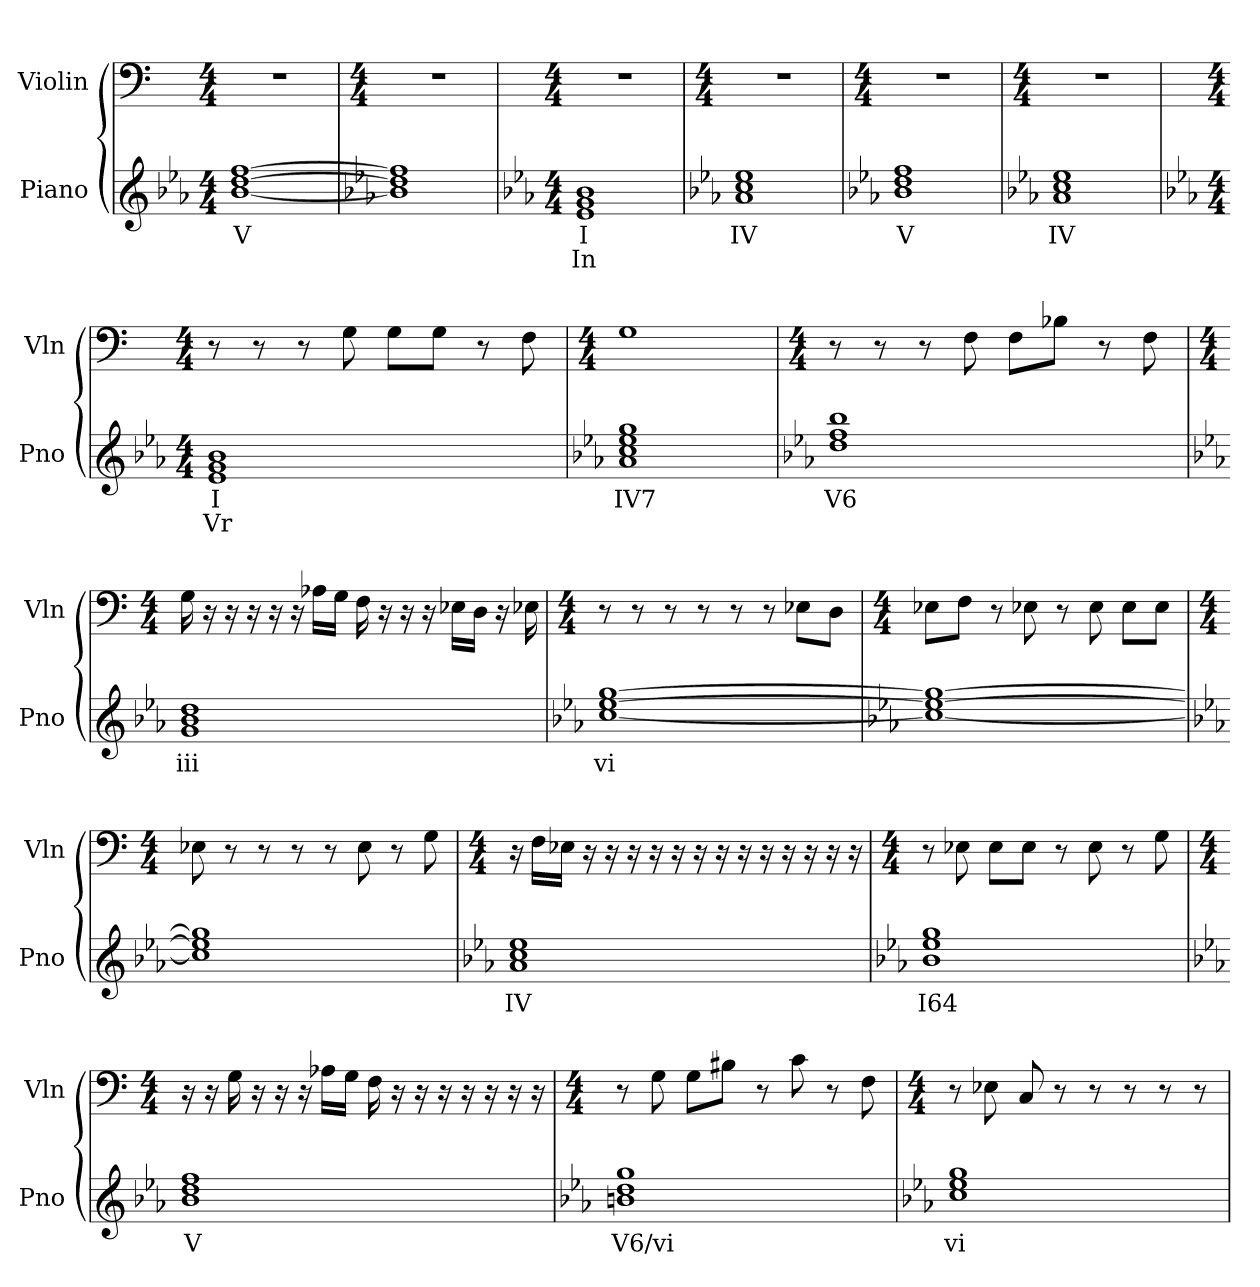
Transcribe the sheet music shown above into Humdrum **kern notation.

**kern	**text	**text	**kern
*part2	*part2	*part2	*part1
*staff2	*staff2	*staff2	*staff1
*I"Piano	*	*	*I"Violin
*I'Pno	*	*	*I'Vln
*k[b-e-a-]	*	*	*
*E-:	*	*	*
*M4/4	*	*	*M4/4
=	=	=	=
[1b- [1dd [1ff	V	.	1r
=	=	=	=
*k[b-e-a-]	*	*	*
*E-:	*	*	*
*	*	*	*M4/4
1b-] 1dd] 1ff]	.	.	1r
=	=	=	=
*k[b-e-a-]	*	*	*
*E-:	*	*	*
*M4/4	*	*	*M4/4
1e- 1g 1b-	I	In	1r
=	=	=	=
*k[b-e-a-]	*	*	*
*E-:	*	*	*
*	*	*	*M4/4
1a- 1cc 1ee-	IV	.	1r
=	=	=	=
*k[b-e-a-]	*	*	*
*E-:	*	*	*
*	*	*	*M4/4
1b- 1dd 1ff	V	.	1r
=	=	=	=
*k[b-e-a-]	*	*	*
*E-:	*	*	*
*	*	*	*M4/4
1a- 1cc 1ee-	IV	.	1r
=	=	=	=
*k[b-e-a-]	*	*	*
*E-:	*	*	*
*M4/4	*	*	*M4/4
1e- 1g 1b-	I	Vr	8r
.	.	.	8r
.	.	.	8r
.	.	.	8G
.	.	.	8GL
.	.	.	8GJ
.	.	.	8r
.	.	.	8F
=	=	=	=
*k[b-e-a-]	*	*	*
*E-:	*	*	*
*	*	*	*M4/4
1a- 1cc 1ee- 1gg	IV7	.	1G
=	=	=	=
*k[b-e-a-]	*	*	*
*E-:	*	*	*
*	*	*	*M4/4
1dd 1ff 1bb-	V6	.	8r
.	.	.	8r
.	.	.	8r
.	.	.	8F
.	.	.	8FL
.	.	.	8B-XJ
.	.	.	8r
.	.	.	8F
=	=	=	=
*k[b-e-a-]	*	*	*
*E-:	*	*	*
*	*	*	*M4/4
1g 1b- 1dd	iii	.	16G
.	.	.	16r
.	.	.	16r
.	.	.	16r
.	.	.	16r
.	.	.	16r
.	.	.	16A-XLL
.	.	.	16GJJ
.	.	.	16F
.	.	.	16r
.	.	.	16r
.	.	.	16r
.	.	.	16E-XLL
.	.	.	16DJJ
.	.	.	16r
.	.	.	16E-X
=	=	=	=
*k[b-e-a-]	*	*	*
*E-:	*	*	*
*	*	*	*M4/4
[1cc [1ee- [1gg	vi	.	8r
.	.	.	8r
.	.	.	8r
.	.	.	8r
.	.	.	8r
.	.	.	8r
.	.	.	8E-XL
.	.	.	8DJ
=	=	=	=
*k[b-e-a-]	*	*	*
*E-:	*	*	*
*	*	*	*M4/4
1cc_ 1ee-_ 1gg_	.	.	8E-XL
.	.	.	8FJ
.	.	.	8r
.	.	.	8E-X
.	.	.	8r
.	.	.	8E-
.	.	.	8E-L
.	.	.	8E-J
=	=	=	=
*k[b-e-a-]	*	*	*
*E-:	*	*	*
*	*	*	*M4/4
1cc] 1ee-] 1gg]	.	.	8E-X
.	.	.	8r
.	.	.	8r
.	.	.	8r
.	.	.	8r
.	.	.	8E-
.	.	.	8r
.	.	.	8G
=	=	=	=
*k[b-e-a-]	*	*	*
*E-:	*	*	*
*	*	*	*M4/4
1a- 1cc 1ee-	IV	.	16r
.	.	.	16FLL
.	.	.	16E-XJJ
.	.	.	16r
.	.	.	16r
.	.	.	16r
.	.	.	16r
.	.	.	16r
.	.	.	16r
.	.	.	16r
.	.	.	16r
.	.	.	16r
.	.	.	16r
.	.	.	16r
.	.	.	16r
.	.	.	16r
=	=	=	=
*k[b-e-a-]	*	*	*
*E-:	*	*	*
*	*	*	*M4/4
1b- 1ee- 1gg	I64	.	8r
.	.	.	8E-X
.	.	.	8E-L
.	.	.	8E-J
.	.	.	8r
.	.	.	8E-
.	.	.	8r
.	.	.	8G
=	=	=	=
*k[b-e-a-]	*	*	*
*E-:	*	*	*
*	*	*	*M4/4
1b- 1dd 1ff	V	.	16r
.	.	.	16r
.	.	.	16G
.	.	.	16r
.	.	.	16r
.	.	.	16r
.	.	.	16A-XLL
.	.	.	16GJJ
.	.	.	16F
.	.	.	16r
.	.	.	16r
.	.	.	16r
.	.	.	16r
.	.	.	16r
.	.	.	16r
.	.	.	16r
=	=	=	=
*k[b-e-a-]	*	*	*
*E-:	*	*	*
*	*	*	*M4/4
1bn 1dd 1gg	V6/vi	.	8r
.	.	.	8G
.	.	.	8GL
.	.	.	8B#XJ
.	.	.	8r
.	.	.	8c
.	.	.	8r
.	.	.	8F
=	=	=	=
*k[b-e-a-]	*	*	*
*E-:	*	*	*
*	*	*	*M4/4
1cc 1ee- 1gg	vi	.	8r
.	.	.	8E-X
.	.	.	8C
.	.	.	8r
.	.	.	8r
.	.	.	8r
.	.	.	8r
.	.	.	8r
=	=	=	=
*-	*-	*-	*-
